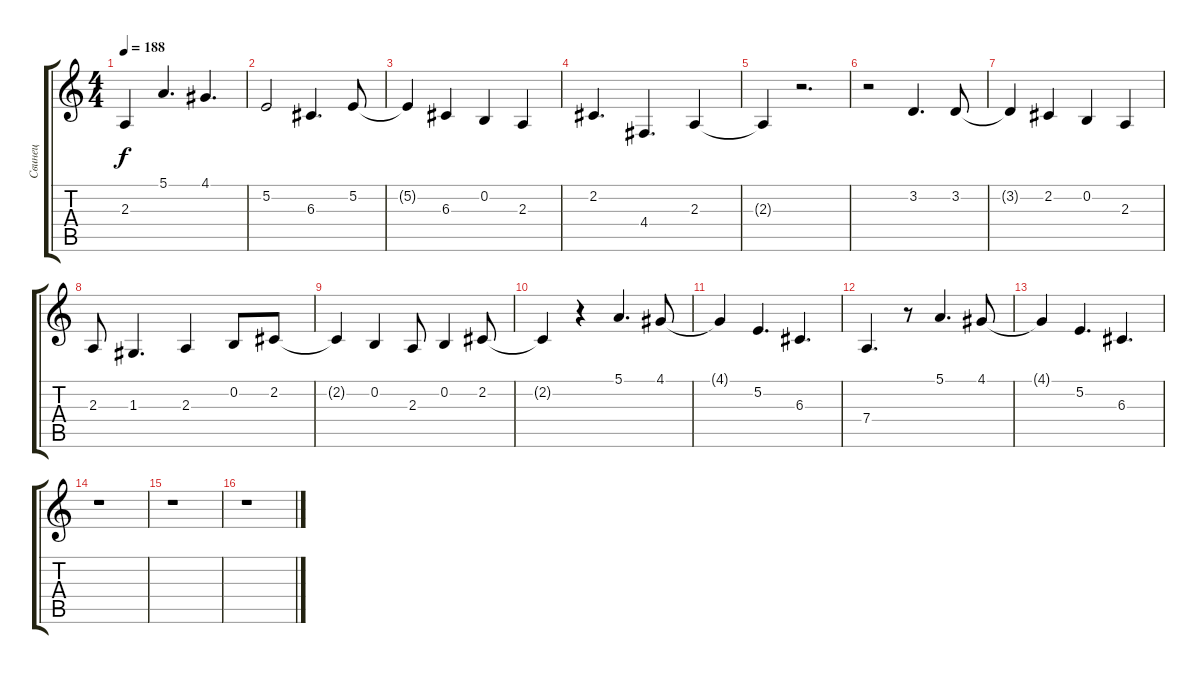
\track ("Свинец" "Свинец") {instrument lead1square}
\staff {score tabs}
\tuning (E4 B3 G3 D3 A2 E2) {hide}
\ts (4 4)
\tempo 188
\clef g2
\ks c
2.3{t}.4{dy f} 5.1.4{d} 4.1.4{d} |
5.2.2 6.3.4{d} 5.2.8 |
5.2{t}.4 6.3.4 0.2.4 2.3.4 |
2.2.4{d} 4.4.4{d} 2.3.4 |
2.3{t}.4 r.2{d} |
r.2 3.2.4{d} 3.2.8 |
3.2{t}.4 2.2.4 0.2.4 2.3.4 |
2.3.8 1.3.4{d} 2.3.4 0.2.8 2.2.8 |
2.2{t}.4 0.2.4 2.3.8 0.2.4 2.2.8 |
2.2{t}.4 r.4 5.1.4{d} 4.1.8 |
4.1{t}.4 5.2.4{d} 6.3.4{d} |
7.4.4{d} r.8 5.1.4{d} 4.1.8 |
4.1{t}.4 5.2.4{d} 6.3.4{d} |
r.1 |
r.1 |
r.1
